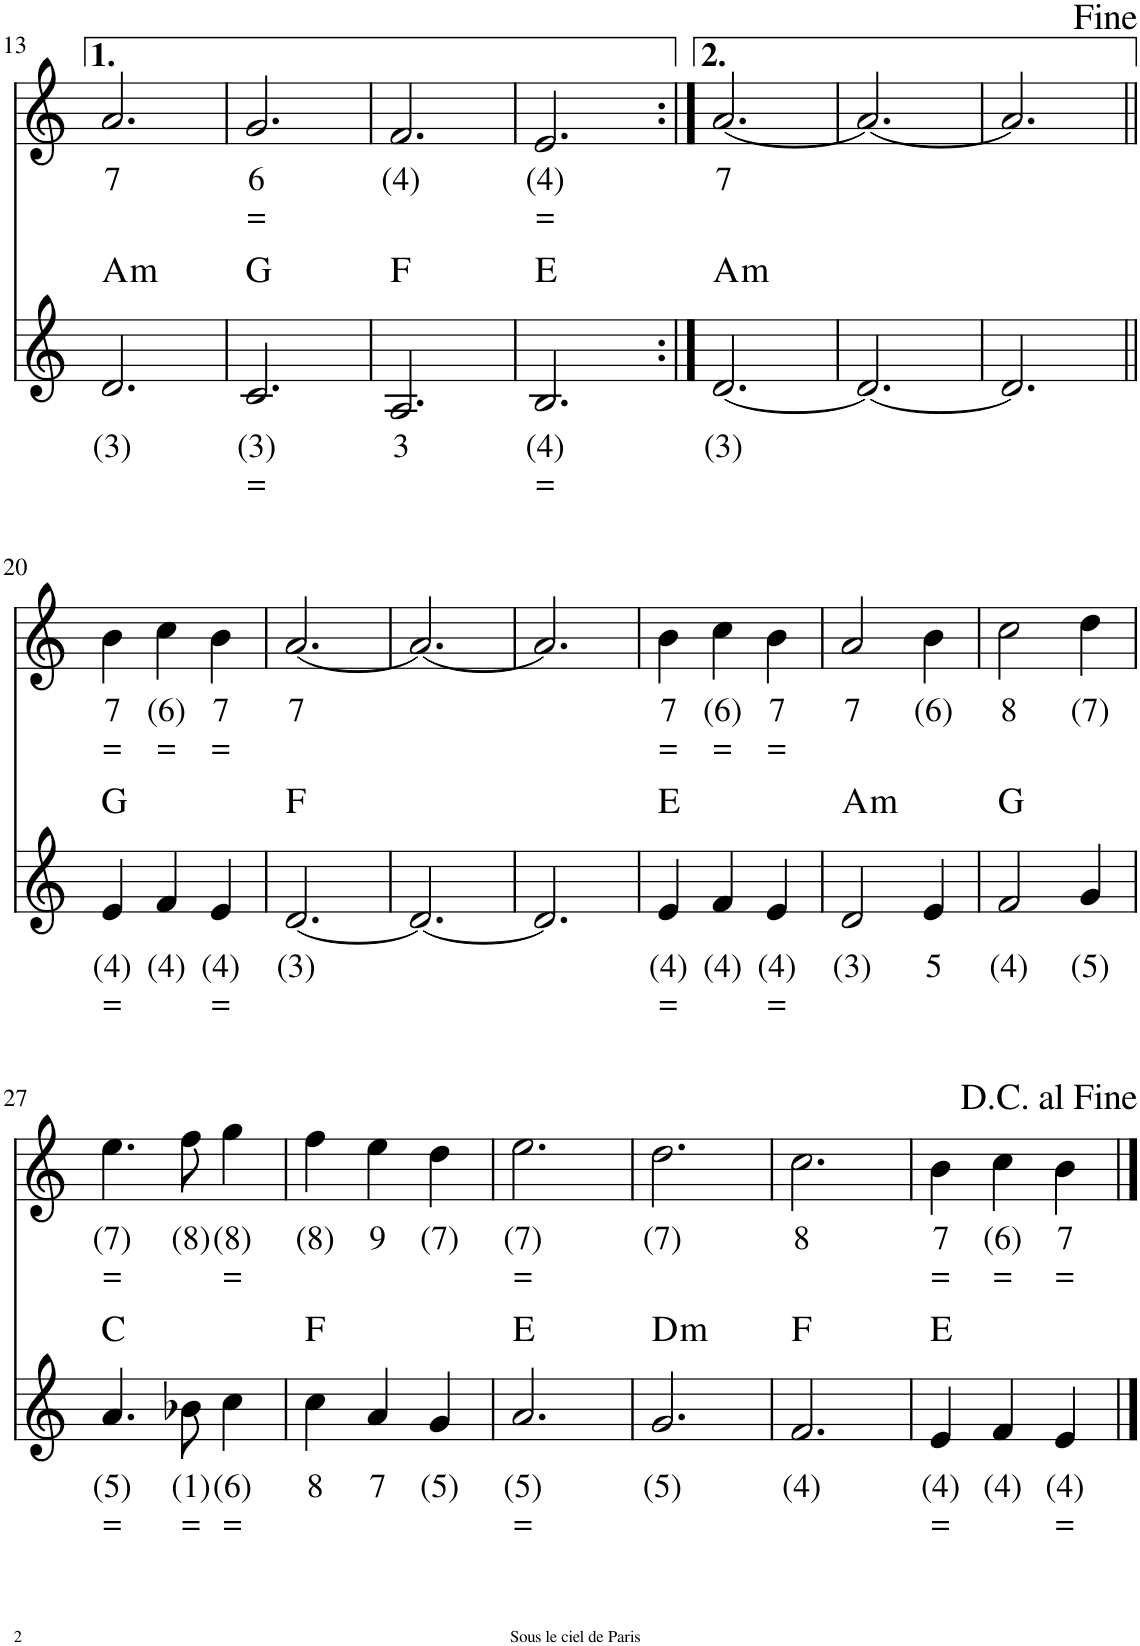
**kern	**text	**text	**harte	**kern	**text	**text
*part2	*part2	*part2	*part2	*part1	*part1	*part1
*staff2	*staff2	*staff2	*	*staff1	*staff1	*staff1
*I"Stem	*	*	*	*I"Stem	*	*
!!LO:PB:g=z
*clefG2	*	*	*	*clefG2	*	*
*k[]	*	*	*	*k[]	*	*
*M3/4	*	*	*	*M3/4	*	*
=13	=13	=13	=13	=13	=13	=13
!	!LO:LY:b	!	!LO:H:kt=m	!	!LO:LY:b	!
2.d/	(3)	.	A:min	2.a/	7	.
=14	=14	=14	=14	=14	=14	=14
!	!LO:LY:b	!LO:LY:b	!	!	!LO:LY:b	!LO:LY:b
2.c/	(3)	=	G:maj	2.g/	6	=
=15	=15	=15	=15	=15	=15	=15
!	!LO:LY:b	!	!	!	!LO:LY:b	!
2.A/	3	.	F:maj	2.f/	(4)	.
=16	=16	=16	=16	=16	=16	=16
!	!LO:LY:b	!LO:LY:b	!	!	!LO:LY:b	!LO:LY:b
2.B/	(4)	=	E:maj	2.e/	(4)	=
=17:|!	=17:|!	=17:|!	=17:|!	=17:|!	=17:|!	=17:|!
!	!LO:LY:b	!	!LO:H:kt=m	!	!LO:LY:b	!
[2.d/	(3)	.	A:min	[2.a/	7	.
=18	=18	=18	=18	=18	=18	=18
2.d/_	.	.	.	2.a/_	.	.
=19	=19	=19	=19	=19	=19	=19
2.d/]	.	.	.	2.a/]	.	.
!!LO:LB:g=z
=20||	=20||	=20||	=20||	=20||	=20||	=20||
!	!LO:LY:b	!LO:LY:b	!	!	!LO:LY:b	!LO:LY:b
4e/	(4)	=	G:maj	4b\	7	=
!	!LO:LY:b	!	!	!	!LO:LY:b	!LO:LY:b
4f/	(4)	.	.	4cc\	(6)	=
!	!LO:LY:b	!LO:LY:b	!	!	!LO:LY:b	!LO:LY:b
4e/	(4)	=	.	4b\	7	=
=21	=21	=21	=21	=21	=21	=21
!	!LO:LY:b	!	!	!	!LO:LY:b	!
[2.d/	(3)	.	F:maj	[2.a/	7	.
=22	=22	=22	=22	=22	=22	=22
2.d/_	.	.	.	2.a/_	.	.
=23	=23	=23	=23	=23	=23	=23
2.d/]	.	.	.	2.a/]	.	.
=24	=24	=24	=24	=24	=24	=24
!	!LO:LY:b	!LO:LY:b	!	!	!LO:LY:b	!LO:LY:b
4e/	(4)	=	E:maj	4b\	7	=
!	!LO:LY:b	!	!	!	!LO:LY:b	!LO:LY:b
4f/	(4)	.	.	4cc\	(6)	=
!	!LO:LY:b	!LO:LY:b	!	!	!LO:LY:b	!LO:LY:b
4e/	(4)	=	.	4b\	7	=
=25	=25	=25	=25	=25	=25	=25
!	!LO:LY:b	!	!LO:H:kt=m	!	!LO:LY:b	!
2d/	(3)	.	A:min	2a/	7	.
!	!LO:LY:b	!	!	!	!LO:LY:b	!
4e/	5	.	.	4b\	(6)	.
=26	=26	=26	=26	=26	=26	=26
!	!LO:LY:b	!	!	!	!LO:LY:b	!
2f/	(4)	.	G:maj	2cc\	8	.
!	!LO:LY:b	!	!	!	!LO:LY:b	!
4g/	(5)	.	.	4dd\	(7)	.
!!LO:LB:g=z
=27	=27	=27	=27	=27	=27	=27
!	!LO:LY:b	!LO:LY:b	!	!	!LO:LY:b	!LO:LY:b
4.a/	(5)	=	C:maj	4.ee\	(7)	=
!	!LO:LY:b	!LO:LY:b	!	!	!LO:LY:b	!
8b-X\	(1)	=	.	8ff\	(8)	.
!	!LO:LY:b	!LO:LY:b	!	!	!LO:LY:b	!LO:LY:b
4cc\	(6)	=	.	4gg\	(8)	=
=28	=28	=28	=28	=28	=28	=28
!	!LO:LY:b	!	!	!	!LO:LY:b	!
4cc\	8	.	F:maj	4ff\	(8)	.
!	!LO:LY:b	!	!	!	!LO:LY:b	!
4a/	7	.	.	4ee\	9	.
!	!LO:LY:b	!	!	!	!LO:LY:b	!
4g/	(5)	.	.	4dd\	(7)	.
=29	=29	=29	=29	=29	=29	=29
!	!LO:LY:b	!LO:LY:b	!	!	!LO:LY:b	!LO:LY:b
2.a/	(5)	=	E:maj	2.ee\	(7)	=
=30	=30	=30	=30	=30	=30	=30
!	!LO:LY:b	!	!LO:H:kt=m	!	!LO:LY:b	!
2.g/	(5)	.	D:min	2.dd\	(7)	.
=31	=31	=31	=31	=31	=31	=31
!	!LO:LY:b	!	!	!	!LO:LY:b	!
2.f/	(4)	.	F:maj	2.cc\	8	.
=32	=32	=32	=32	=32	=32	=32
!	!LO:LY:b	!LO:LY:b	!	!	!LO:LY:b	!LO:LY:b
4e/	(4)	=	E:maj	4b\	7	=
!	!LO:LY:b	!	!	!	!LO:LY:b	!LO:LY:b
4f/	(4)	.	.	4cc\	(6)	=
!	!LO:LY:b	!LO:LY:b	!	!	!LO:LY:b	!LO:LY:b
4e/	(4)	=	.	4b\	7	=
==	==	==	==	==	==	==
*-	*-	*-	*-	*-	*-	*-
